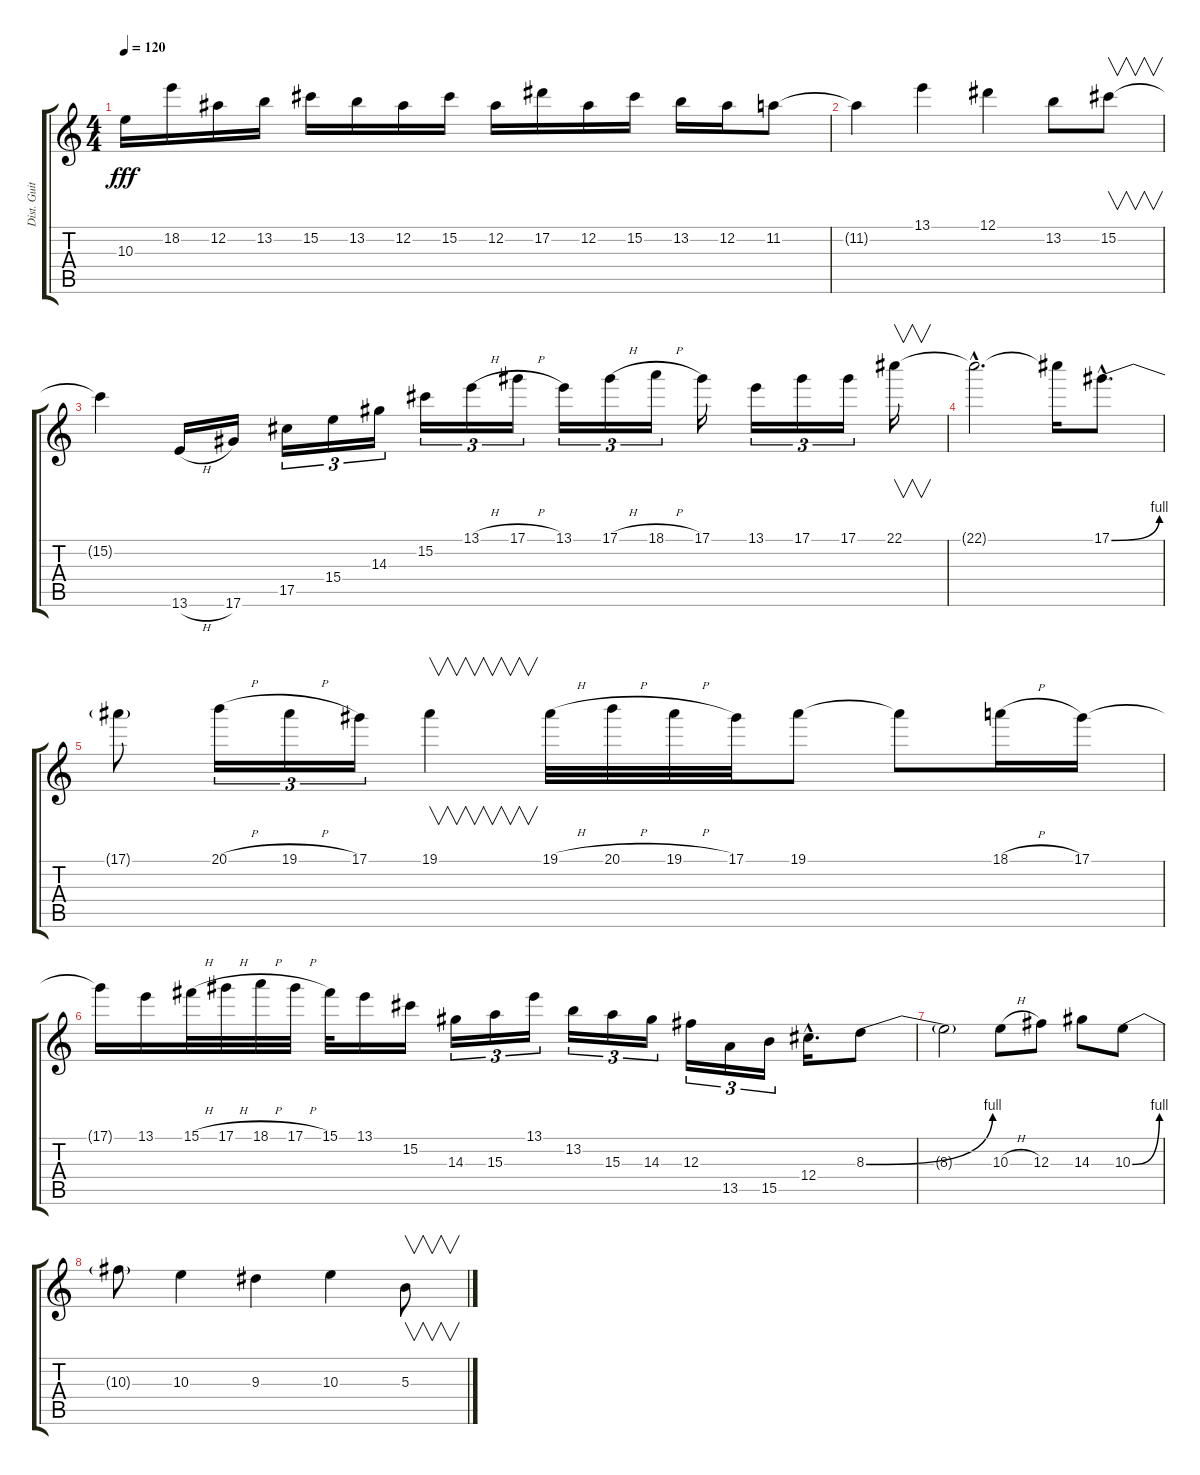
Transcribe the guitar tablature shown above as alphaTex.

\track ("Dist. Guitar 1" "Dist. Guit") {instrument distortionguitar}
\staff {score tabs}
\tuning (Eb4 Bb3 Gb3 Db3 Ab2 Eb2) {hide}
\ts (4 4)
\tempo 120
\clef g2
\ks c
10.3.16{dy fff} 18.2.16 12.2.16 13.2.16 15.2.16 13.2.16 12.2.16 15.2.16 12.2.16 17.2.16 12.2.16 15.2.16 13.2.16 12.2.16 11.2.8 |
11.2{t}.4 13.1.4 12.1.4 13.2.8 15.2.8{v} |
15.2{t}.4 13.6{h}.16 17.6.16 17.5.16{tu (3 2)} 15.4.16{tu (3 2)} 14.3.16{tu (3 2)} 15.2.16{tu (3 2)} 13.1{h}.16{tu (3 2)} 17.1{h}.16{tu (3 2)} 13.1.16{tu (3 2)} 17.1{h}.16{tu (3 2)} 18.1{h}.16{tu (3 2)} 17.1.16 13.1.16{tu (3 2)} 17.1.16{tu (3 2)} 17.1.16{tu (3 2)} 22.1.16{v} |
22.1{hac t}.2{d} 22.1{t}.16 17.1{be (bend 0 0 60 4) hac}.8{d} |
17.1{t}.8 20.1{h}.16{tu (3 2)} 19.1{h}.16{tu (3 2)} 17.1.16{tu (3 2)} 19.1.4{v} 19.1{h}.32 20.1{h}.32 19.1{h}.32 17.1.32 19.1.8 19.1{t}.8 18.1{h}.16 17.1.16 |
17.1{t}.16 13.1.16 15.1{h}.32 17.1{h}.32 18.1{h}.32 17.1{h}.32 15.1.32 13.1.16 15.2.16 14.3.16{tu (3 2)} 15.3.16{tu (3 2)} 13.1.16{tu (3 2)} 13.2.16{tu (3 2)} 15.3.16{tu (3 2)} 14.3.16{tu (3 2)} 12.3.16{tu (3 2)} 13.5.16{tu (3 2)} 15.5.16{tu (3 2)} 12.4{hac}.16{d} 8.3{be (bend 0 0 60 4)}.8 |
8.3{t}.2 10.3{h}.8 12.3.8 14.3.8 10.3{be (bend 0 0 60 4)}.8 |
10.3{t}.8 10.3.4 9.3.4 10.3.4 5.3.8{v}
